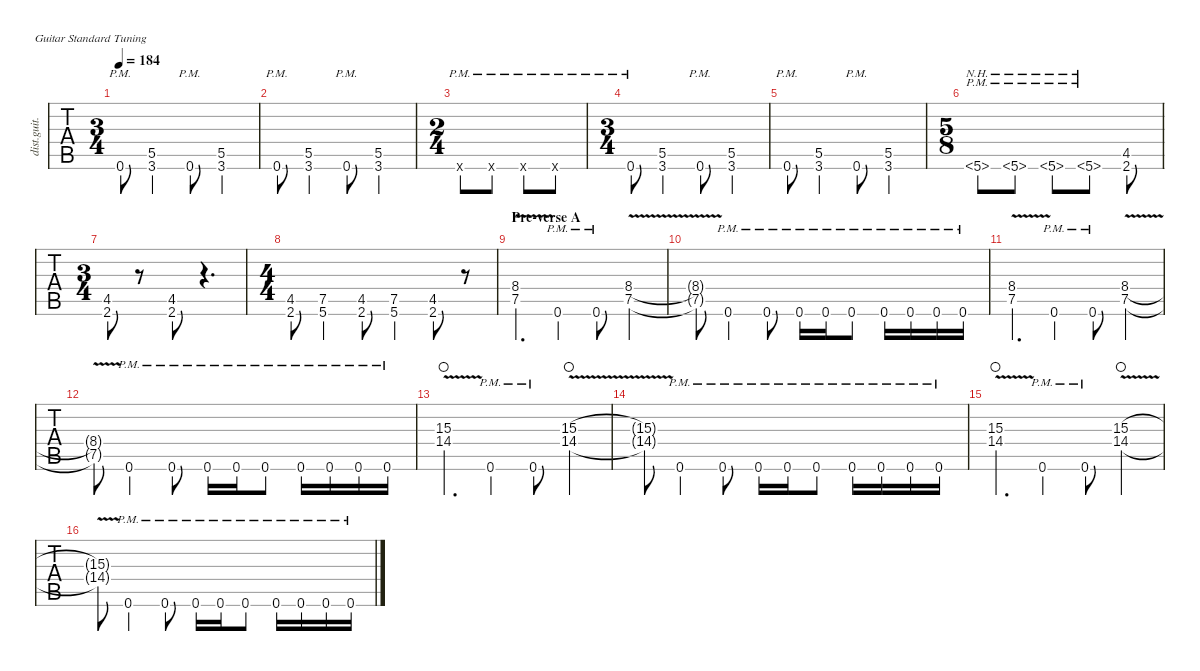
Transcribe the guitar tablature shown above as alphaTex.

\defaultSystemsLayout 4
\hideDynamics
\bracketExtendMode nobrackets
\otherSystemsTrackNameOrientation horizontal
\track ("Rhythm Guitar (Kirk)" "dist.guit.") {defaultSystemsLayout 4 multiBarRest instrument distortionguitar}
\staff {tabs}
\tuning (E4 B3 G3 D3 A2 E2)
\ts (3 4)
\beaming (8 2 2 2 2)
\tempo 184
\clef g2
\ks c
0.6{pm}.8{dy mf} (3.6 5.5).4 0.6{pm}.8 (3.6 5.5).4 |
0.6{pm}.8 (3.6 5.5).4 0.6{pm}.8 (3.6 5.5).4 |
\ts (2 4)
\beaming (8 2 2 2 2)
3.6{pm x}.8 3.6{pm x}.8 3.6{pm x}.8 3.6{pm x}.8 |
\ts (3 4)
\beaming (8 2 2 2 2)
0.6{pm}.8 (3.6 5.5).4 0.6{pm}.8 (3.6 5.5).4 |
0.6{pm}.8 (3.6 5.5).4 0.6{pm}.8 (3.6 5.5).4 |
\ts (5 8)
\beaming (8 2 2 2 2)
5.6{nh pm}.8 5.6{nh pm}.8 5.6{nh pm}.8 5.6{nh pm}.8 (2.6{acc #} 4.5{acc #}).8 |
\ts (3 4)
\beaming (8 2 2 2 2)
(2.6{acc #} 4.5{acc #}).8 r.8 (2.6{acc #} 4.5{acc #}).8 r.4{d} |
\ts (4 4)
\beaming (8 2 2 2 2)
(2.6{acc #} 4.5{acc #}).8 (5.6 7.5).4 (2.6{acc #} 4.5{acc #}).8 (5.6 7.5).4 (2.6{acc #} 4.5{acc #}).8 r.8 |
\section ("" "Pre-verse A")
(7.5{v} 8.4{v acc #}).4{d} 0.6{pm}.4 0.6{pm}.8 (7.5{v} 8.4{v acc #}).4 |
(8.4{v t acc #} 7.5{v t}).8 0.6{pm}.4 0.6{pm}.8 0.6{pm}.16 0.6{pm}.16 0.6{pm}.8 0.6{pm}.16 0.6{pm}.16 0.6{pm}.16 0.6{pm}.16 |
(7.5{v} 8.4{v acc #}).4{d} 0.6{pm}.4 0.6{pm}.8 (7.5{v} 8.4{v acc #}).4 |
(8.4{v t acc #} 7.5{v t}).8 0.6{pm}.4 0.6{pm}.8 0.6{pm}.16 0.6{pm}.16 0.6{pm}.8 0.6{pm}.16 0.6{pm}.16 0.6{pm}.16 0.6{pm}.16 |
(14.4{v} 15.3{v acc #}).4{d instrument distortionguitar waho} 0.6{pm}.4 0.6{pm}.8 (14.4{v} 15.3{v acc #}).4{waho} |
(14.4{v t} 15.3{v t acc #}).8 0.6{pm}.4 0.6{pm}.8 0.6{pm}.16 0.6{pm}.16 0.6{pm}.8 0.6{pm}.16 0.6{pm}.16 0.6{pm}.16 0.6{pm}.16 |
(14.4{v} 15.3{v acc #}).4{d waho} 0.6{pm}.4 0.6{pm}.8 (14.4{v} 15.3{v acc #}).4{waho} |
(14.4{v t} 15.3{v t acc #}).8 0.6{pm}.4 0.6{pm}.8 0.6{pm}.16 0.6{pm}.16 0.6{pm}.8 0.6{pm}.16 0.6{pm}.16 0.6{pm}.16 0.6{pm}.16
